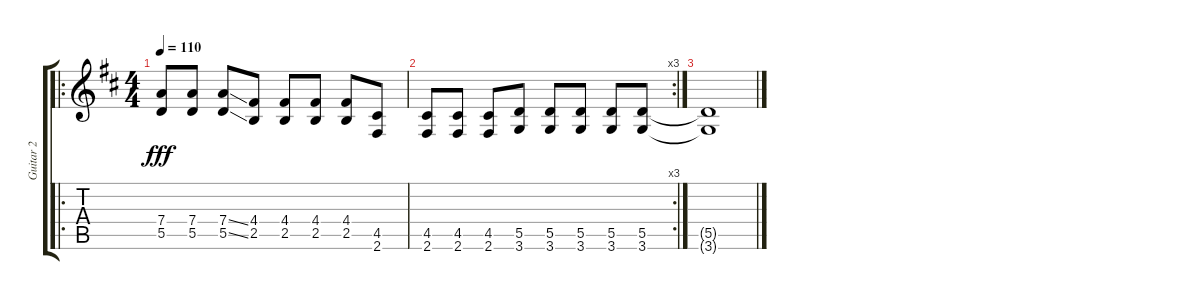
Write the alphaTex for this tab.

\track ("Guitar 2" "Guitar 2") {instrument overdrivenguitar}
\staff {score tabs}
\tuning (E4 B3 G3 D3 A2 E2) {hide}
\ro
\ts (4 4)
\tempo 110
\clef g2
\ks d
(7.4 5.5).8{dy fff} (7.4 5.5).8 (7.4{ss} 5.5{ss}).8 (4.4 2.5).8 (4.4 2.5).8 (4.4 2.5).8 (4.4 2.5).8 (4.5 2.6).8 |
\rc 3
(4.5 2.6).8 (4.5 2.6).8 (4.5 2.6).8 (5.5 3.6).8 (5.5 3.6).8 (5.5 3.6).8 (5.5 3.6).8 (5.5 3.6).8 |
(5.5{t} 3.6{t}).1
